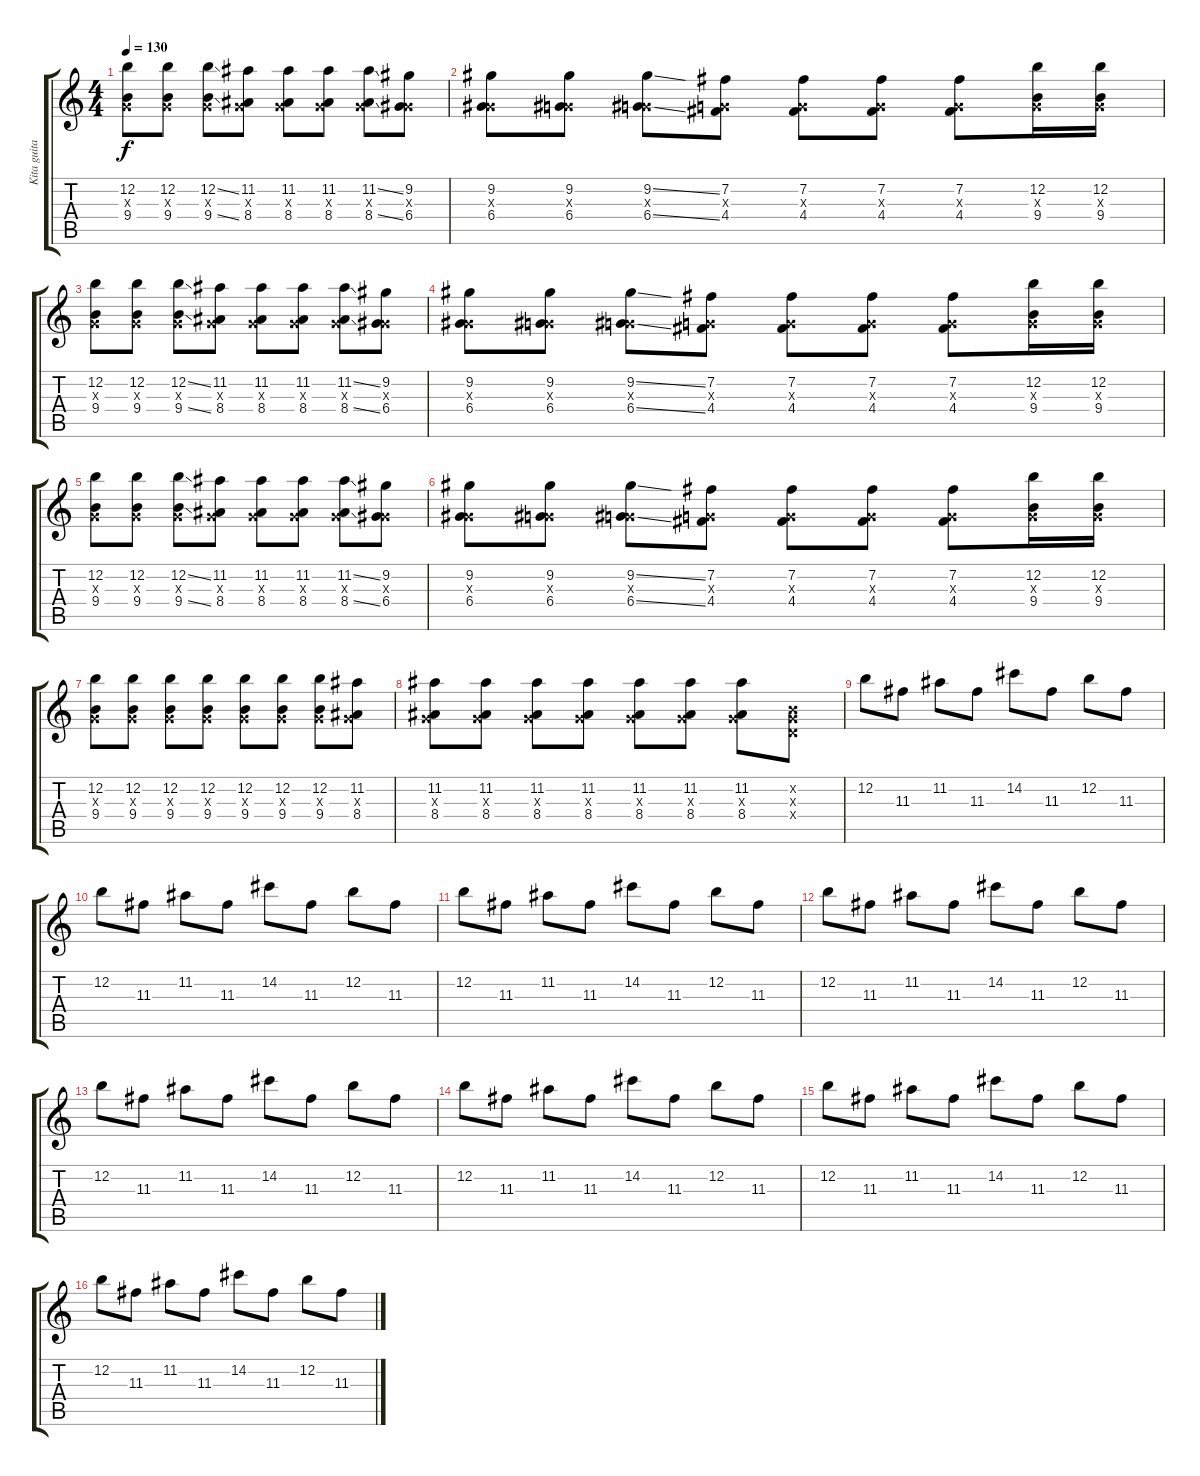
\track ("Kita guitar" "Kita guita") {instrument distortionguitar}
\staff {score tabs}
\tuning (E4 B3 G3 D3 A2 E2) {hide}
\ts (4 4)
\tempo 130
\clef g2
\ks c
(12.2 0.3{x} 9.4).8{dy f} (12.2 0.3{x} 9.4).8 (12.2{ss} 0.3{x} 9.4{ss}).8 (11.2 0.3{x} 8.4).8 (11.2 0.3{x} 8.4).8 (11.2 0.3{x} 8.4).8 (11.2{ss} 0.3{x} 8.4{ss}).8 (9.2 0.3{x} 6.4).8 |
(9.2 0.3{x} 6.4).8 (9.2 0.3{x} 6.4).8 (9.2{ss} 0.3{x} 6.4{ss}).8 (7.2 0.3{x} 4.4).8 (7.2 0.3{x} 4.4).8 (7.2 0.3{x} 4.4).8 (7.2 0.3{x} 4.4).8 (12.2 0.3{x} 9.4).16 (12.2 0.3{x} 9.4).16 |
(12.2 0.3{x} 9.4).8 (12.2 0.3{x} 9.4).8 (12.2{ss} 0.3{x} 9.4{ss}).8 (11.2 0.3{x} 8.4).8 (11.2 0.3{x} 8.4).8 (11.2 0.3{x} 8.4).8 (11.2{ss} 0.3{x} 8.4{ss}).8 (9.2 0.3{x} 6.4).8 |
(9.2 0.3{x} 6.4).8 (9.2 0.3{x} 6.4).8 (9.2{ss} 0.3{x} 6.4{ss}).8 (7.2 0.3{x} 4.4).8 (7.2 0.3{x} 4.4).8 (7.2 0.3{x} 4.4).8 (7.2 0.3{x} 4.4).8 (12.2 0.3{x} 9.4).16 (12.2 0.3{x} 9.4).16 |
(12.2 0.3{x} 9.4).8 (12.2 0.3{x} 9.4).8 (12.2{ss} 0.3{x} 9.4{ss}).8 (11.2 0.3{x} 8.4).8 (11.2 0.3{x} 8.4).8 (11.2 0.3{x} 8.4).8 (11.2{ss} 0.3{x} 8.4{ss}).8 (9.2 0.3{x} 6.4).8 |
(9.2 0.3{x} 6.4).8 (9.2 0.3{x} 6.4).8 (9.2{ss} 0.3{x} 6.4{ss}).8 (7.2 0.3{x} 4.4).8 (7.2 0.3{x} 4.4).8 (7.2 0.3{x} 4.4).8 (7.2 0.3{x} 4.4).8 (12.2 0.3{x} 9.4).16 (12.2 0.3{x} 9.4).16 |
(12.2 0.3{x} 9.4).8 (12.2 0.3{x} 9.4).8 (12.2 0.3{x} 9.4).8 (12.2 0.3{x} 9.4).8 (12.2 0.3{x} 9.4).8 (12.2 0.3{x} 9.4).8 (12.2 0.3{x} 9.4).8 (11.2 0.3{x} 8.4).8 |
(11.2 0.3{x} 8.4).8 (11.2 0.3{x} 8.4).8 (11.2 0.3{x} 8.4).8 (11.2 0.3{x} 8.4).8 (11.2 0.3{x} 8.4).8 (11.2 0.3{x} 8.4).8 (11.2 0.3{x} 8.4).8 (0.2{x} 0.3{x} 0.4{x}).8 |
12.2.8{instrument electricguitarclean} 11.3.8 11.2.8 11.3.8 14.2.8 11.3.8 12.2.8 11.3.8 |
12.2.8{instrument electricguitarclean} 11.3.8 11.2.8 11.3.8 14.2.8 11.3.8 12.2.8 11.3.8 |
12.2.8{instrument electricguitarclean} 11.3.8 11.2.8 11.3.8 14.2.8 11.3.8 12.2.8 11.3.8 |
12.2.8{instrument electricguitarclean} 11.3.8 11.2.8 11.3.8 14.2.8 11.3.8 12.2.8 11.3.8 |
12.2.8{instrument electricguitarclean} 11.3.8 11.2.8 11.3.8 14.2.8 11.3.8 12.2.8 11.3.8 |
12.2.8{instrument electricguitarclean} 11.3.8 11.2.8 11.3.8 14.2.8 11.3.8 12.2.8 11.3.8 |
12.2.8{instrument electricguitarclean} 11.3.8 11.2.8 11.3.8 14.2.8 11.3.8 12.2.8 11.3.8 |
12.2.8{instrument electricguitarclean} 11.3.8 11.2.8 11.3.8 14.2.8 11.3.8 12.2.8 11.3.8
